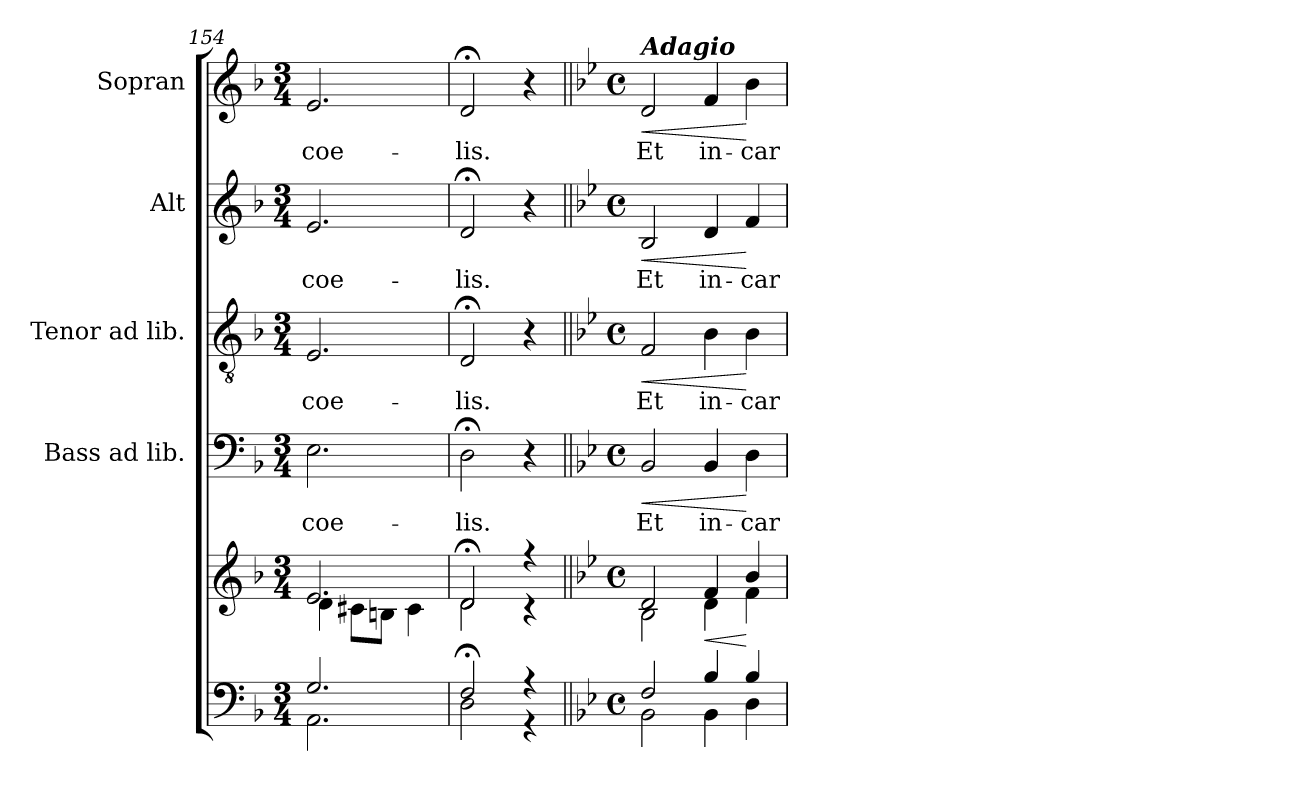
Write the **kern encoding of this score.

**kern	**kern	**dynam	**kern	**text	**dynam	**kern	**text	**dynam	**kern	**text	**dynam	**kern	**text	**dynam
*part5	*part5	*part5	*part4	*part4	*part4	*part3	*part3	*part3	*part2	*part2	*part2	*part1	*part1	*part1
*staff6	*staff5	*staff5/6	*staff4	*staff4	*staff4	*staff3	*staff3	*staff3	*staff2	*staff2	*staff2	*staff1	*staff1	*staff1
*	*	*	*I"Bass ad lib.	*	*	*I"Tenor ad lib.	*	*	*I"Alt	*	*	*I"Sopran	*	*
*	*	*	*I'B.	*	*	*I'T.	*	*	*I'A.	*	*	*I'S.	*	*
*clefF4	*clefG2	*	*clefF4	*	*	*clefGv2	*	*	*clefG2	*	*	*clefG2	*	*
*k[b-]	*k[b-]	*	*k[b-]	*	*	*k[b-]	*	*	*k[b-]	*	*	*k[b-]	*	*
*F:	*F:	*	*F:	*	*	*F:	*	*	*F:	*	*	*F:	*	*
*M3/4	*M3/4	*	*M3/4	*	*	*M3/4	*	*	*M3/4	*	*	*M3/4	*	*
=154	=154	=154	=154	=154	=154	=154	=154	=154	=154	=154	=154	=154	=154	=154
*^	*^	*	*	*	*	*	*	*	*	*	*	*	*	*
!	!	!	!	!	!	!LO:LY:b	!	!	!LO:LY:b	!	!	!LO:LY:b	!	!	!LO:LY:b	!
2.G/	2.AA\	2.e/	4d\	.	2.E\	coe-	.	2.E/	coe-	.	2.e/	coe-	.	2.e/	coe-	.
.	.	.	8c#X\L	.	.	.	.	.	.	.	.	.	.	.	.	.
.	.	.	8Bn\J	.	.	.	.	.	.	.	.	.	.	.	.	.
.	.	.	4c#\	.	.	.	.	.	.	.	.	.	.	.	.	.
!!LO:PB:g=z
=155	=155	=155	=155	=155	=155	=155	=155	=155	=155	=155	=155	=155	=155	=155	=155	=155
!	!	!	!	!	!	!LO:LY:b	!	!	!LO:LY:b	!	!	!LO:LY:b	!	!	!LO:LY:b	!
2F;/	2D\	2d;</	2d\	.	2D;<\	-lis.	.	2D;</	-lis.	.	2d;</	-lis.	.	2d;</	-lis.	.
4r	4r	4r	4r	.	4r	.	.	4r	.	.	4r	.	.	4r	.	.
=156||	=156||	=156||	=156||	=156||	=156||	=156||	=156||	=156||	=156||	=156||	=156||	=156||	=156||	=156||	=156||	=156||
*k[b-e-]	*	*k[b-e-]	*	*	*k[b-e-]	*	*	*k[b-e-]	*	*	*k[b-e-]	*	*	*k[b-e-]	*	*
*B-:	*	*B-:	*	*	*B-:	*	*	*B-:	*	*	*B-:	*	*	*B-:	*	*
*M4/4	*	*M4/4	*	*	*M4/4	*	*	*M4/4	*	*	*M4/4	*	*	*M4/4	*	*
*met(c)	*	*met(c)	*	*	*met(c)	*	*	*met(c)	*	*	*met(c)	*	*	*met(c)	*	*
!	!	!	!	!	!	!	!	!	!	!	!	!	!	!LO:TX:a:Bi:t=Adagio	!	!
!	!	!	!	!	!	!LO:LY:b	!LO:HP:b	!	!LO:LY:b	!LO:HP:b	!	!LO:LY:b	!LO:HP:b	!	!LO:LY:b	!LO:HP:b
2F/	2BB-\	2d/	2B-\	.	2BB-/	Et	<	2F/	Et	<	2B-/	Et	<	2d/	Et	<
!	!	!	!	!LO:HP:b	!	!LO:LY:b	!	!	!LO:LY:b	!	!	!LO:LY:b	!	!	!LO:LY:b	!
4B-/	4BB-\	4f/	4d\	<	4BB-/	in-	.	4B-\	in-	.	4d/	in-	.	4f/	in-	.
!	!	!	!	!	!	!LO:LY:b	!	!	!LO:LY:b	!	!	!LO:LY:b	!	!	!LO:LY:b	!
4B-/	4D\	4b-/	4f\	[	4D\	-car-	[	4B-\	-car-	[	4f/	-car-	[	4b-\	-car-	[
*v	*v	*	*	*	*	*	*	*	*	*	*	*	*	*	*	*
*	*v	*v	*	*	*	*	*	*	*	*	*	*	*	*	*
=	=	=	=	=	=	=	=	=	=	=	=	=	=	=
*-	*-	*-	*-	*-	*-	*-	*-	*-	*-	*-	*-	*-	*-	*-
